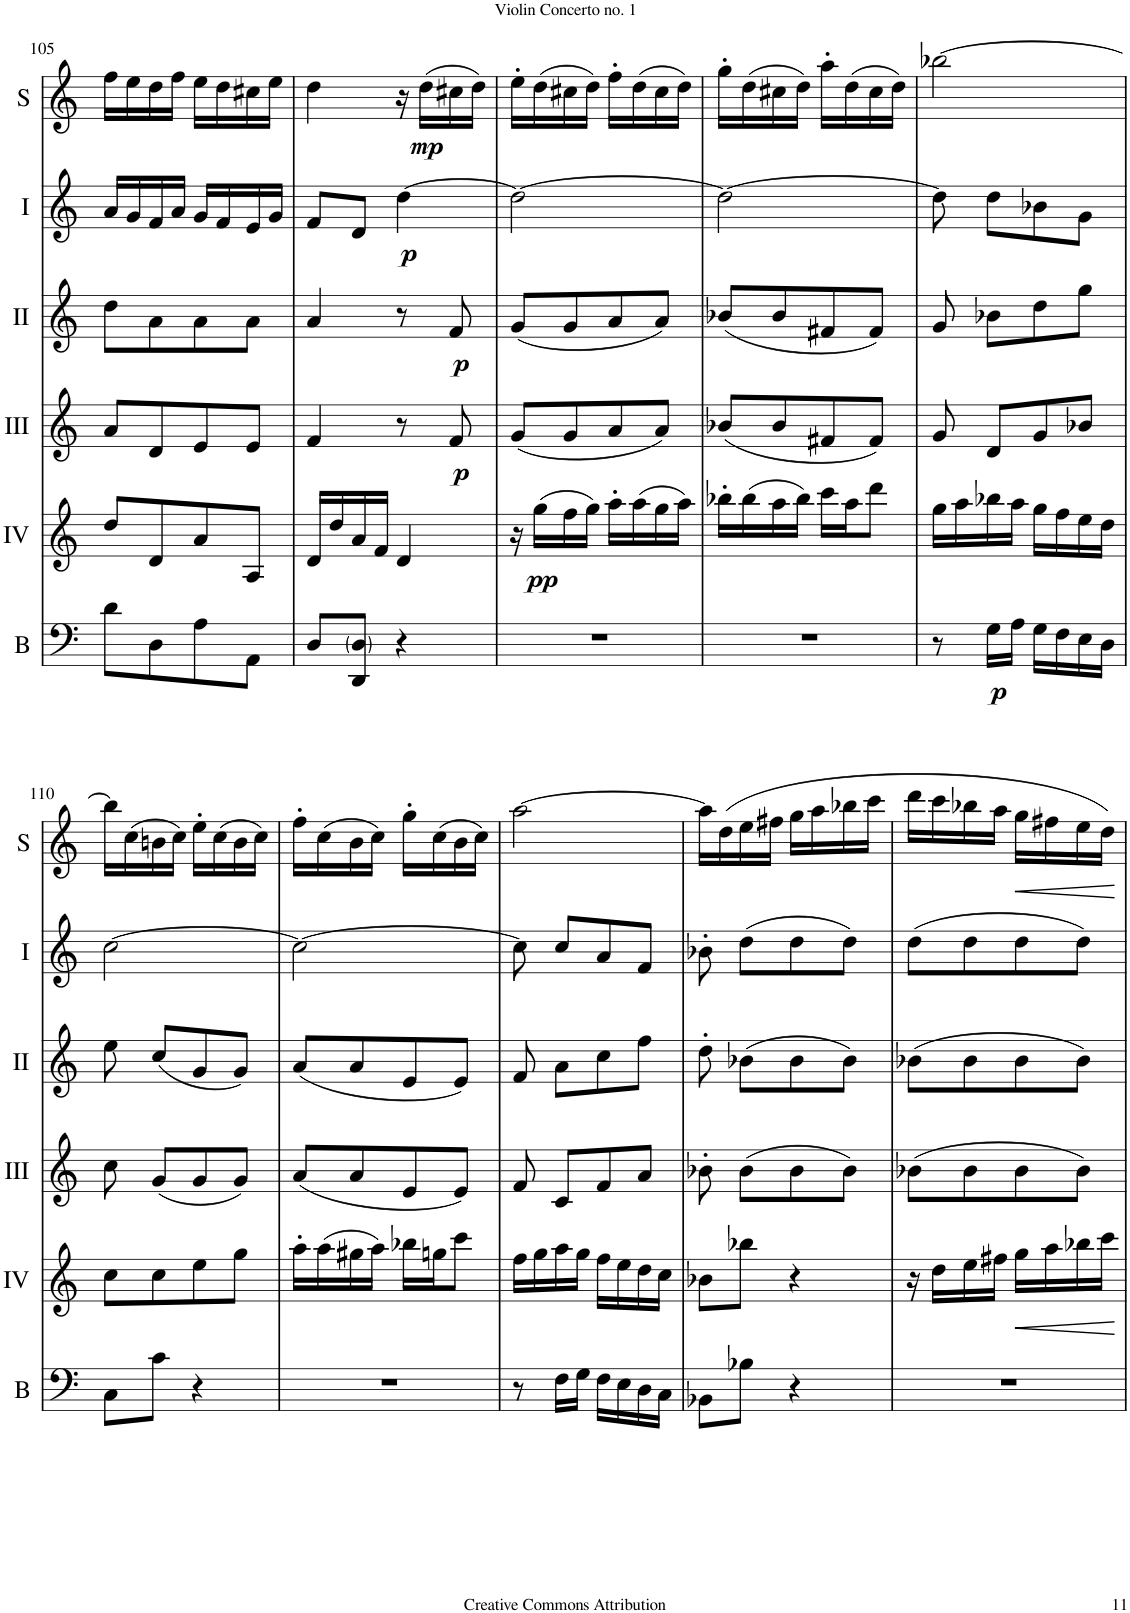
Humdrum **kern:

**kern	**dynam	**kern	**dynam	**kern	**dynam	**kern	**dynam	**kern	**dynam	**kern	**dynam
*part6	*part6	*part5	*part5	*part4	*part4	*part3	*part3	*part2	*part2	*part1	*part1
*staff6	*staff6	*staff5	*staff5	*staff4	*staff4	*staff3	*staff3	*staff2	*staff2	*staff1	*staff1
*I"Bass	*	*I"Acc. 4	*	*I"Acc. 3	*	*I"Acc. 2	*	*I"Acc. 1	*	*I"Solo	*
*I'B	*	*	*	*	*	*	*	*	*	*I'S	*
!!LO:PB:g=z
*clefF4	*	*clefG2	*	*clefG2	*	*clefG2	*	*clefG2	*	*clefG2	*
*Trd7c12	*	*Trd7c12	*	*	*	*	*	*	*	*	*
*k[]	*	*k[]	*	*k[]	*	*k[]	*	*k[]	*	*k[]	*
*M2/4	*	*M2/4	*	*M2/4	*	*M2/4	*	*M2/4	*	*M2/4	*
=105	=105	=105	=105	=105	=105	=105	=105	=105	=105	=105	=105
8d\L	.	8dd/L	.	8a/L	.	8dd\L	.	16a/LL	.	16ff\LL	.
.	.	.	.	.	.	.	.	16g/	.	16ee\	.
8D\	.	8d/	.	8d/	.	8a\	.	16f/	.	16dd\	.
.	.	.	.	.	.	.	.	16a/JJ	.	16ff\JJ	.
8A\	.	8a/	.	8e/	.	8a\	.	16g/LL	.	16ee\LL	.
.	.	.	.	.	.	.	.	16f/	.	16dd\	.
8AA\J	.	8A/J	.	8e/J	.	8a\J	.	16e/	.	16cc#X\	.
.	.	.	.	.	.	.	.	16g/JJ	.	16ee\JJ	.
=106	=106	=106	=106	=106	=106	=106	=106	=106	=106	=106	=106
8D/L	.	16d/LL	.	4f/	.	4a/	.	8f/L	.	4dd\	.
.	.	16dd/	.	.	.	.	.	.	.	.	.
8DD/ 8D/J	.	16a/	.	.	.	.	.	8d/J	.	.	.
.	.	16f/JJ	.	.	.	.	.	.	.	.	.
!	!	!	!	!	!	!	!	!	!LO:DY:b	!	!
4r	.	4d/	.	8r	.	8r	.	[4dd\	p	16r	.
!	!	!	!	!	!	!	!	!	!	!	!LO:DY:b
.	.	.	.	.	.	.	.	.	.	(16dd\LL	mp
!	!	!	!	!	!LO:DY:b	!	!LO:DY:b	!	!	!	!
.	.	.	.	8f/	p	8f/	p	.	.	16cc#X\	.
.	.	.	.	.	.	.	.	.	.	16dd\JJ)	.
=107	=107	=107	=107	=107	=107	=107	=107	=107	=107	=107	=107
2r	.	16r	.	(8g/L	.	(8g/L	.	2dd\_	.	16ee'\LL	.
!	!	!	!LO:DY:b	!	!	!	!	!	!	!	!
.	.	(16gg\LL	pp	.	.	.	.	.	.	(16dd\	.
.	.	16ff\	.	8g/	.	8g/	.	.	.	16cc#X\	.
.	.	16gg\JJ)	.	.	.	.	.	.	.	16dd\JJ)	.
.	.	16aa'\LL	.	8a/	.	8a/	.	.	.	16ff'\LL	.
.	.	(16aa\	.	.	.	.	.	.	.	(16dd\	.
.	.	16gg\	.	8a/J)	.	8a/J)	.	.	.	16cc#\	.
.	.	16aa\JJ)	.	.	.	.	.	.	.	16dd\JJ)	.
=108	=108	=108	=108	=108	=108	=108	=108	=108	=108	=108	=108
2r	.	16bb-X'\LL	.	(8b-X/L	.	(8b-X/L	.	2dd\_	.	16gg'\LL	.
.	.	(16bb-\	.	.	.	.	.	.	.	(16dd\	.
.	.	16aa\	.	8b-/	.	8b-/	.	.	.	16cc#X\	.
.	.	16bb-\JJ)	.	.	.	.	.	.	.	16dd\JJ)	.
.	.	16ccc\LL	.	8f#X/	.	8f#X/	.	.	.	16aa'\LL	.
.	.	16aa\J	.	.	.	.	.	.	.	(16dd\	.
.	.	8ddd\J	.	8f#/J)	.	8f#/J)	.	.	.	16cc#\	.
.	.	.	.	.	.	.	.	.	.	16dd\JJ)	.
=109	=109	=109	=109	=109	=109	=109	=109	=109	=109	=109	=109
8r	.	16gg\LL	.	8g/	.	8g/	.	8dd\]	.	[2bb-X\	.
.	.	16aa\	.	.	.	.	.	.	.	.	.
!	!LO:DY:b	!	!	!	!	!	!	!	!	!	!
16G\LL	p	16bb-X\	.	8d/L	.	8b-X\L	.	8dd\L	.	.	.
16A\JJ	.	16aa\JJ	.	.	.	.	.	.	.	.	.
16G\LL	.	16gg\LL	.	8g/	.	8dd\	.	8b-X\	.	.	.
16F\	.	16ff\	.	.	.	.	.	.	.	.	.
16E\	.	16ee\	.	8b-X/J	.	8gg\J	.	8g\J	.	.	.
16D\JJ	.	16dd\JJ	.	.	.	.	.	.	.	.	.
!!LO:LB:g=z
=110	=110	=110	=110	=110	=110	=110	=110	=110	=110	=110	=110
8C\L	.	8cc\L	.	8cc\	.	8ee\	.	[2cc\	.	16bb-\LL]	.
.	.	.	.	.	.	.	.	.	.	(16cc\	.
8c\J	.	8cc\	.	(8g/L	.	(8cc/L	.	.	.	16bn\	.
.	.	.	.	.	.	.	.	.	.	16cc\JJ)	.
4r	.	8ee\	.	8g/	.	8g/	.	.	.	16ee'\LL	.
.	.	.	.	.	.	.	.	.	.	(16cc\	.
.	.	8gg\J	.	8g/J)	.	8g/J)	.	.	.	16b\	.
.	.	.	.	.	.	.	.	.	.	16cc\JJ)	.
=111	=111	=111	=111	=111	=111	=111	=111	=111	=111	=111	=111
2r	.	16aa'\LL	.	(8a/L	.	(8a/L	.	2cc\_	.	16ff'\LL	.
.	.	(16aa\	.	.	.	.	.	.	.	(16cc\	.
.	.	16gg#X\	.	8a/	.	8a/	.	.	.	16b\	.
.	.	16aa\JJ)	.	.	.	.	.	.	.	16cc\JJ)	.
.	.	16bb-X\LL	.	8e/	.	8e/	.	.	.	16gg'\LL	.
.	.	16ggn\J	.	.	.	.	.	.	.	(16cc\	.
.	.	8ccc\J	.	8e/J)	.	8e/J)	.	.	.	16b\	.
.	.	.	.	.	.	.	.	.	.	16cc\JJ)	.
=112	=112	=112	=112	=112	=112	=112	=112	=112	=112	=112	=112
8r	.	16ff\LL	.	8f/	.	8f/	.	8cc\]	.	[2aa\	.
.	.	16gg\	.	.	.	.	.	.	.	.	.
16F\LL	.	16aa\	.	8c/L	.	8a\L	.	8cc/L	.	.	.
16G\JJ	.	16gg\JJ	.	.	.	.	.	.	.	.	.
16F\LL	.	16ff\LL	.	8f/	.	8cc\	.	8a/	.	.	.
16E\	.	16ee\	.	.	.	.	.	.	.	.	.
16D\	.	16dd\	.	8a/J	.	8ff\J	.	8f/J	.	.	.
16C\JJ	.	16cc\JJ	.	.	.	.	.	.	.	.	.
=113	=113	=113	=113	=113	=113	=113	=113	=113	=113	=113	=113
8BB-X\L	.	8b-X\L	.	8b-X'\	.	8dd'\	.	8b-X'\	.	16aa\LL]	.
.	.	.	.	.	.	.	.	.	.	(16dd\	.
8B-X\J	.	8bb-X\J	.	(8b-\L	.	(8b-X\L	.	(8dd\L	.	16ee\	.
.	.	.	.	.	.	.	.	.	.	16ff#X\JJ	.
4r	.	4r	.	8b-\	.	8b-\	.	8dd\	.	16gg\LL	.
.	.	.	.	.	.	.	.	.	.	16aa\	.
.	.	.	.	8b-\J)	.	8b-\J)	.	8dd\J)	.	16bb-X\	.
.	.	.	.	.	.	.	.	.	.	16ccc\JJ	.
=114	=114	=114	=114	=114	=114	=114	=114	=114	=114	=114	=114
2r	.	16r	.	(8b-X\L	.	(8b-X\L	.	(8dd\L	.	16ddd\LL	.
.	.	16dd\LL	.	.	.	.	.	.	.	16ccc\	.
.	.	16ee\	.	8b-\	.	8b-\	.	8dd\	.	16bb-X\	.
.	.	16ff#X\JJ	.	.	.	.	.	.	.	16aa\JJ	.
!	!	!	!LO:HP:b	!	!	!	!	!	!	!	!LO:HP:b
.	.	16gg\LL	<	8b-\	.	8b-\	.	8dd\	.	16gg\LL	<
.	.	16aa\	.	.	.	.	.	.	.	16ff#X\	.
.	.	16bb-X\	.	8b-\J)	.	8b-\J)	.	8dd\J)	.	16ee\	.
.	.	16ccc\JJ	.	.	.	.	.	.	.	16dd\JJ)	.
.	.	.	[	.	.	.	.	.	.	.	[
=	=	=	=	=	=	=	=	=	=	=	=
*-	*-	*-	*-	*-	*-	*-	*-	*-	*-	*-	*-
